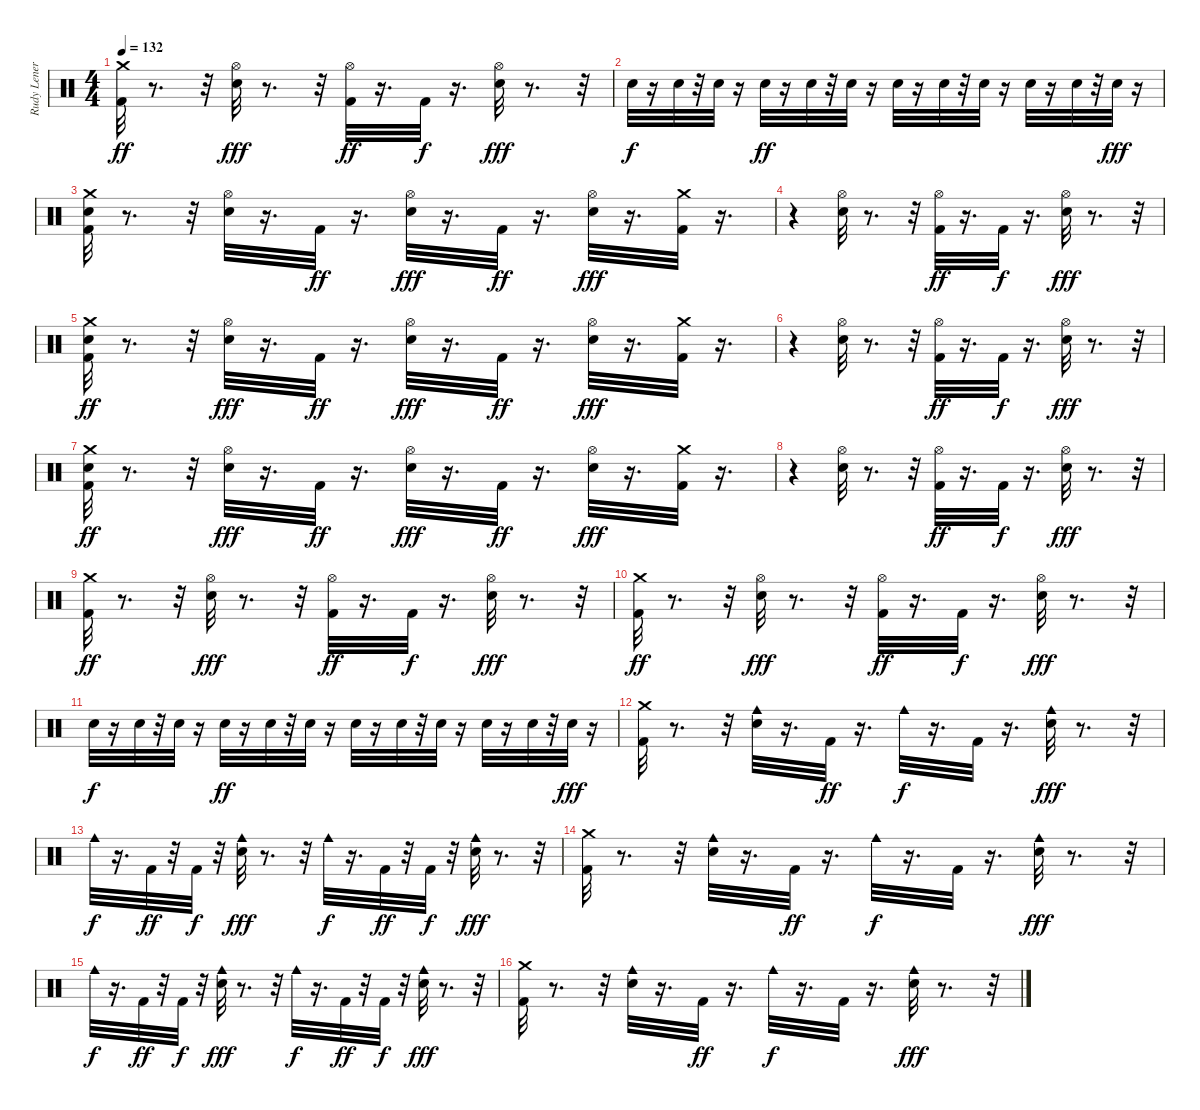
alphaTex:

\track ("Rudy Leners" "Rudy Lener") {instrument percussion}
\staff {score}
\articulation defaults
\ts (4 4)
\tempo 132
\clef neutral
\ks c
("Crash medium (hit)" "Kick (hit) 2").32{dy ff} r.8{d} r.32 ("Hi-Hat (open)" "Snare (hit) 2").32{dy fff} r.8{d} r.32 ("Hi-Hat (open)" "Kick (hit) 2").32{dy ff} r.16{d} "Kick (hit) 2".32{dy f} r.16{d} ("Hi-Hat (open)" "Snare (hit) 2").32{dy fff} r.8{d} r.32 |
"Snare (hit) 2".32{dy f} r.16 "Snare (hit) 2".32 r.32 "Snare (hit) 2".32 r.16 "Snare (hit) 2".32{dy ff} r.16 "Snare (hit) 2".32 r.32 "Snare (hit) 2".32 r.16 "Snare (hit) 2".32 r.16 "Snare (hit) 2".32 r.32 "Snare (hit) 2".32 r.16 "Snare (hit) 2".32 r.16 "Snare (hit) 2".32 r.32 "Snare (hit) 2".32{dy fff} r.16 |
("Snare (hit) 2" "Crash medium (hit)" "Kick (hit) 2").32 r.8{d} r.32 ("Hi-Hat (open)" "Snare (hit) 2").32 r.16{d} "Kick (hit) 2".32{dy ff} r.16{d} ("Hi-Hat (open)" "Snare (hit) 2").32{dy fff} r.16{d} "Kick (hit) 2".32{dy ff} r.16{d} ("Hi-Hat (open)" "Snare (hit) 2").32{dy fff} r.16{d} ("Kick (hit) 2" "Crash medium (hit)").32 r.16{d} |
r.4 ("Hi-Hat (open)" "Snare (hit) 2").32 r.8{d} r.32 ("Hi-Hat (open)" "Kick (hit) 2").32{dy ff} r.16{d} "Kick (hit) 2".32{dy f} r.16{d} ("Hi-Hat (open)" "Snare (hit) 2").32{dy fff} r.8{d} r.32 |
("Snare (hit) 2" "Crash medium (hit)" "Kick (hit) 2").32{dy ff} r.8{d} r.32 ("Hi-Hat (open)" "Snare (hit) 2").32{dy fff} r.16{d} "Kick (hit) 2".32{dy ff} r.16{d} ("Hi-Hat (open)" "Snare (hit) 2").32{dy fff} r.16{d} "Kick (hit) 2".32{dy ff} r.16{d} ("Hi-Hat (open)" "Snare (hit) 2").32{dy fff} r.16{d} ("Kick (hit) 2" "Crash medium (hit)").32 r.16{d} |
r.4 ("Hi-Hat (open)" "Snare (hit) 2").32 r.8{d} r.32 ("Hi-Hat (open)" "Kick (hit) 2").32{dy ff} r.16{d} "Kick (hit) 2".32{dy f} r.16{d} ("Hi-Hat (open)" "Snare (hit) 2").32{dy fff} r.8{d} r.32 |
("Snare (hit) 2" "Crash medium (hit)" "Kick (hit) 2").32{dy ff} r.8{d} r.32 ("Hi-Hat (open)" "Snare (hit) 2").32{dy fff} r.16{d} "Kick (hit) 2".32{dy ff} r.16{d} ("Hi-Hat (open)" "Snare (hit) 2").32{dy fff} r.16{d} "Kick (hit) 2".32{dy ff} r.16{d} ("Hi-Hat (open)" "Snare (hit) 2").32{dy fff} r.16{d} ("Kick (hit) 2" "Crash medium (hit)").32 r.16{d} |
r.4 ("Hi-Hat (open)" "Snare (hit) 2").32 r.8{d} r.32 ("Hi-Hat (open)" "Kick (hit) 2").32{dy ff} r.16{d} "Kick (hit) 2".32{dy f} r.16{d} ("Hi-Hat (open)" "Snare (hit) 2").32{dy fff} r.8{d} r.32 |
("Crash medium (hit)" "Kick (hit) 2").32{dy ff} r.8{d} r.32 ("Hi-Hat (open)" "Snare (hit) 2").32{dy fff} r.8{d} r.32 ("Hi-Hat (open)" "Kick (hit) 2").32{dy ff} r.16{d} "Kick (hit) 2".32{dy f} r.16{d} ("Hi-Hat (open)" "Snare (hit) 2").32{dy fff} r.8{d} r.32 |
("Crash medium (hit)" "Kick (hit) 2").32{dy ff} r.8{d} r.32 ("Hi-Hat (open)" "Snare (hit) 2").32{dy fff} r.8{d} r.32 ("Hi-Hat (open)" "Kick (hit) 2").32{dy ff} r.16{d} "Kick (hit) 2".32{dy f} r.16{d} ("Hi-Hat (open)" "Snare (hit) 2").32{dy fff} r.8{d} r.32 |
"Snare (hit) 2".32{dy f} r.16 "Snare (hit) 2".32 r.32 "Snare (hit) 2".32 r.16 "Snare (hit) 2".32{dy ff} r.16 "Snare (hit) 2".32 r.32 "Snare (hit) 2".32 r.16 "Snare (hit) 2".32 r.16 "Snare (hit) 2".32 r.32 "Snare (hit) 2".32 r.16 "Snare (hit) 2".32 r.16 "Snare (hit) 2".32 r.32 "Snare (hit) 2".32{dy fff} r.16 |
("Kick (hit) 2" "Crash medium (hit)").32 r.8{d} r.32 ("Cowbell medium (hit)" "Snare (hit) 2").32 r.16{d} "Kick (hit) 2".32{dy ff} r.16{d} "Cowbell medium (hit)".32{dy f} r.16{d} "Kick (hit) 2".32 r.16{d} ("Cowbell medium (hit)" "Snare (hit) 2").32{dy fff} r.8{d} r.32 |
"Cowbell medium (hit)".32{dy f} r.16{d} "Kick (hit) 2".32{dy ff} r.32 "Kick (hit) 2".32{dy f} r.32 ("Cowbell medium (hit)" "Snare (hit) 2").32{dy fff} r.8{d} r.32 "Cowbell medium (hit)".32{dy f} r.16{d} "Kick (hit) 2".32{dy ff} r.32 "Kick (hit) 2".32{dy f} r.32 ("Cowbell medium (hit)" "Snare (hit) 2").32{dy fff} r.8{d} r.32 |
("Kick (hit) 2" "Crash medium (hit)").32 r.8{d} r.32 ("Cowbell medium (hit)" "Snare (hit) 2").32 r.16{d} "Kick (hit) 2".32{dy ff} r.16{d} "Cowbell medium (hit)".32{dy f} r.16{d} "Kick (hit) 2".32 r.16{d} ("Cowbell medium (hit)" "Snare (hit) 2").32{dy fff} r.8{d} r.32 |
"Cowbell medium (hit)".32{dy f} r.16{d} "Kick (hit) 2".32{dy ff} r.32 "Kick (hit) 2".32{dy f} r.32 ("Cowbell medium (hit)" "Snare (hit) 2").32{dy fff} r.8{d} r.32 "Cowbell medium (hit)".32{dy f} r.16{d} "Kick (hit) 2".32{dy ff} r.32 "Kick (hit) 2".32{dy f} r.32 ("Cowbell medium (hit)" "Snare (hit) 2").32{dy fff} r.8{d} r.32 |
("Kick (hit) 2" "Crash medium (hit)").32 r.8{d} r.32 ("Cowbell medium (hit)" "Snare (hit) 2").32 r.16{d} "Kick (hit) 2".32{dy ff} r.16{d} "Cowbell medium (hit)".32{dy f} r.16{d} "Kick (hit) 2".32 r.16{d} ("Cowbell medium (hit)" "Snare (hit) 2").32{dy fff} r.8{d} r.32
